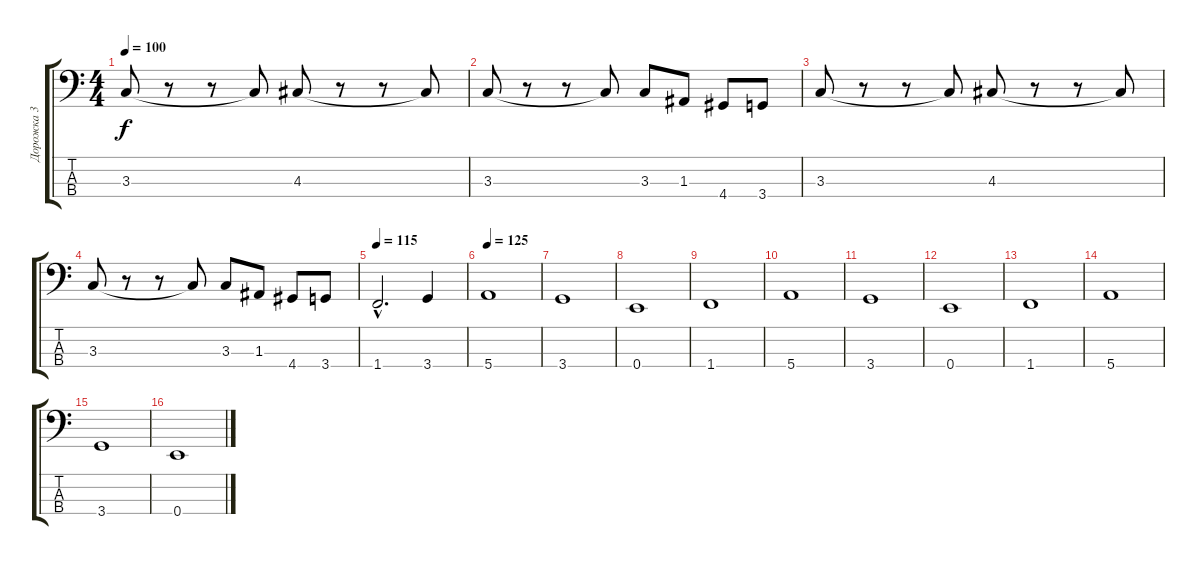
\track ("Дорожка 3" "Дорожка 3") {instrument electricbassfinger}
\staff {score tabs}
\tuning (G2 D2 A1 E1) {hide}
\ts (4 4)
\tempo 100
\clef f4
\ks c
3.3.8{dy f} r.8 r.8 3.3{t}.8 4.3.8 r.8 r.8 4.3{t}.8 |
3.3.8 r.8 r.8 3.3{t}.8 3.3.8 1.3.8 4.4.8 3.4.8 |
3.3.8 r.8 r.8 3.3{t}.8 4.3.8 r.8 r.8 4.3{t}.8 |
3.3.8 r.8 r.8 3.3{t}.8 3.3.8 1.3.8 4.4.8 3.4.8 |
\tempo 115
1.4{hac}.2{d} 3.4.4 |
\tempo 125
5.4.1 |
3.4.1 |
0.4.1 |
1.4.1 |
5.4.1 |
3.4.1 |
0.4.1 |
1.4.1 |
5.4.1 |
3.4.1 |
0.4.1
